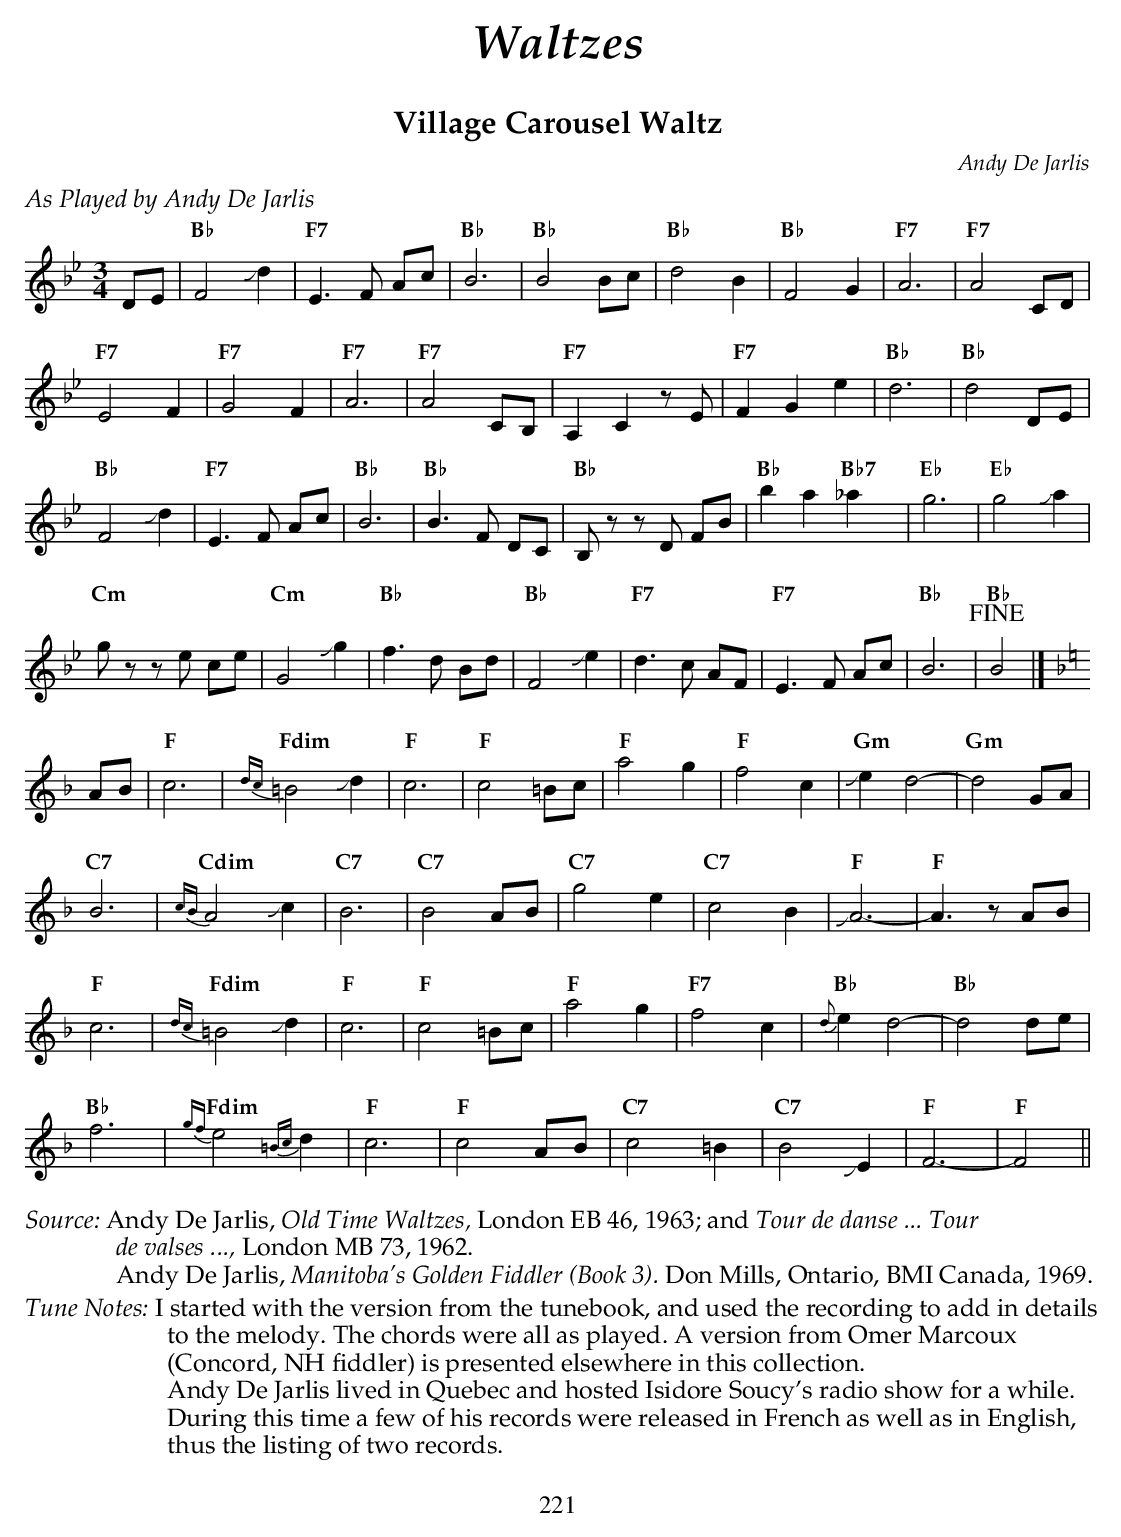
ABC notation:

X:1
T:Village Carousel Waltz
C:Andy De Jarlis
U:s = !slide!
U:t = !trill!
M:3/4
L:1/8
K:Bb
%%text $2As Played by Andy De Jarlis$0
DE |\
"Bb" F4 sd2      | "F7" E3 F Ac  | "Bb" B6 | "Bb" B4 Bc   |\
"Bb" d4 B2       | "Bb" F4 G2    | "F7" A6 | "F7" A4 CD   |
"F7" E4 F2       | "F7" G4 F2    | "F7" A6 | "F7" A4 CB,  |\
"F7" A,2 C2 zE   | "F7" F2 G2 e2 | "Bb" d6 | "Bb" d4 DE   |
"Bb" F4 sd2      | "F7" E3 F Ac  | "Bb" B6 | "Bb" B3 F DC |\
"Bb" B, z z D FB | "Bb" b2 a2 "Bb7" _a2 y  | "Eb" g6      | "Eb" g4 sa2 |
"Cm" gzz e ce    | "Cm" G4 sg2   | "Bb" f3 d Bd | "Bb" F4 se2 |\
"F7" d3 c AF     | "F7" E3 F Ac  | "Bb" B6 | !fine! "Bb" B4 |]
K:F
AB |\
"F" c6      | "Fdim" {dc}=B4 sd2     | "F" c6  | "F" c4 =Bc |\
"F" a4 g2   | "F" f4 c2   | "Gm" se2 d4-       | "Gm" d4 GA |
"C7" B6     | "Cdim" {cB}A4 sc2      | "C7" B6 | "C7" B4 AB |\
"C7" g4 e2  | "C7" c4 B2  | "F" sA6- | "F" A2>z2 AB         |
"F" c6      | "Fdim" {dc}=B4 sd2     | "F" c6  | "F" c4 =Bc |\
"F" a4 g2   | "F7" f4 c2  | "Bb" {d}e2 d4-     | "Bb" d4 de |
"Bb" f6     | "Fdim" {gf}e4 {=Bc}d2  | "F" c6  | "F" c4 AB  |\
"C7" c4 =B2 | "C7" B4 sE2 | "F" F6-  | "F" F4  ||
